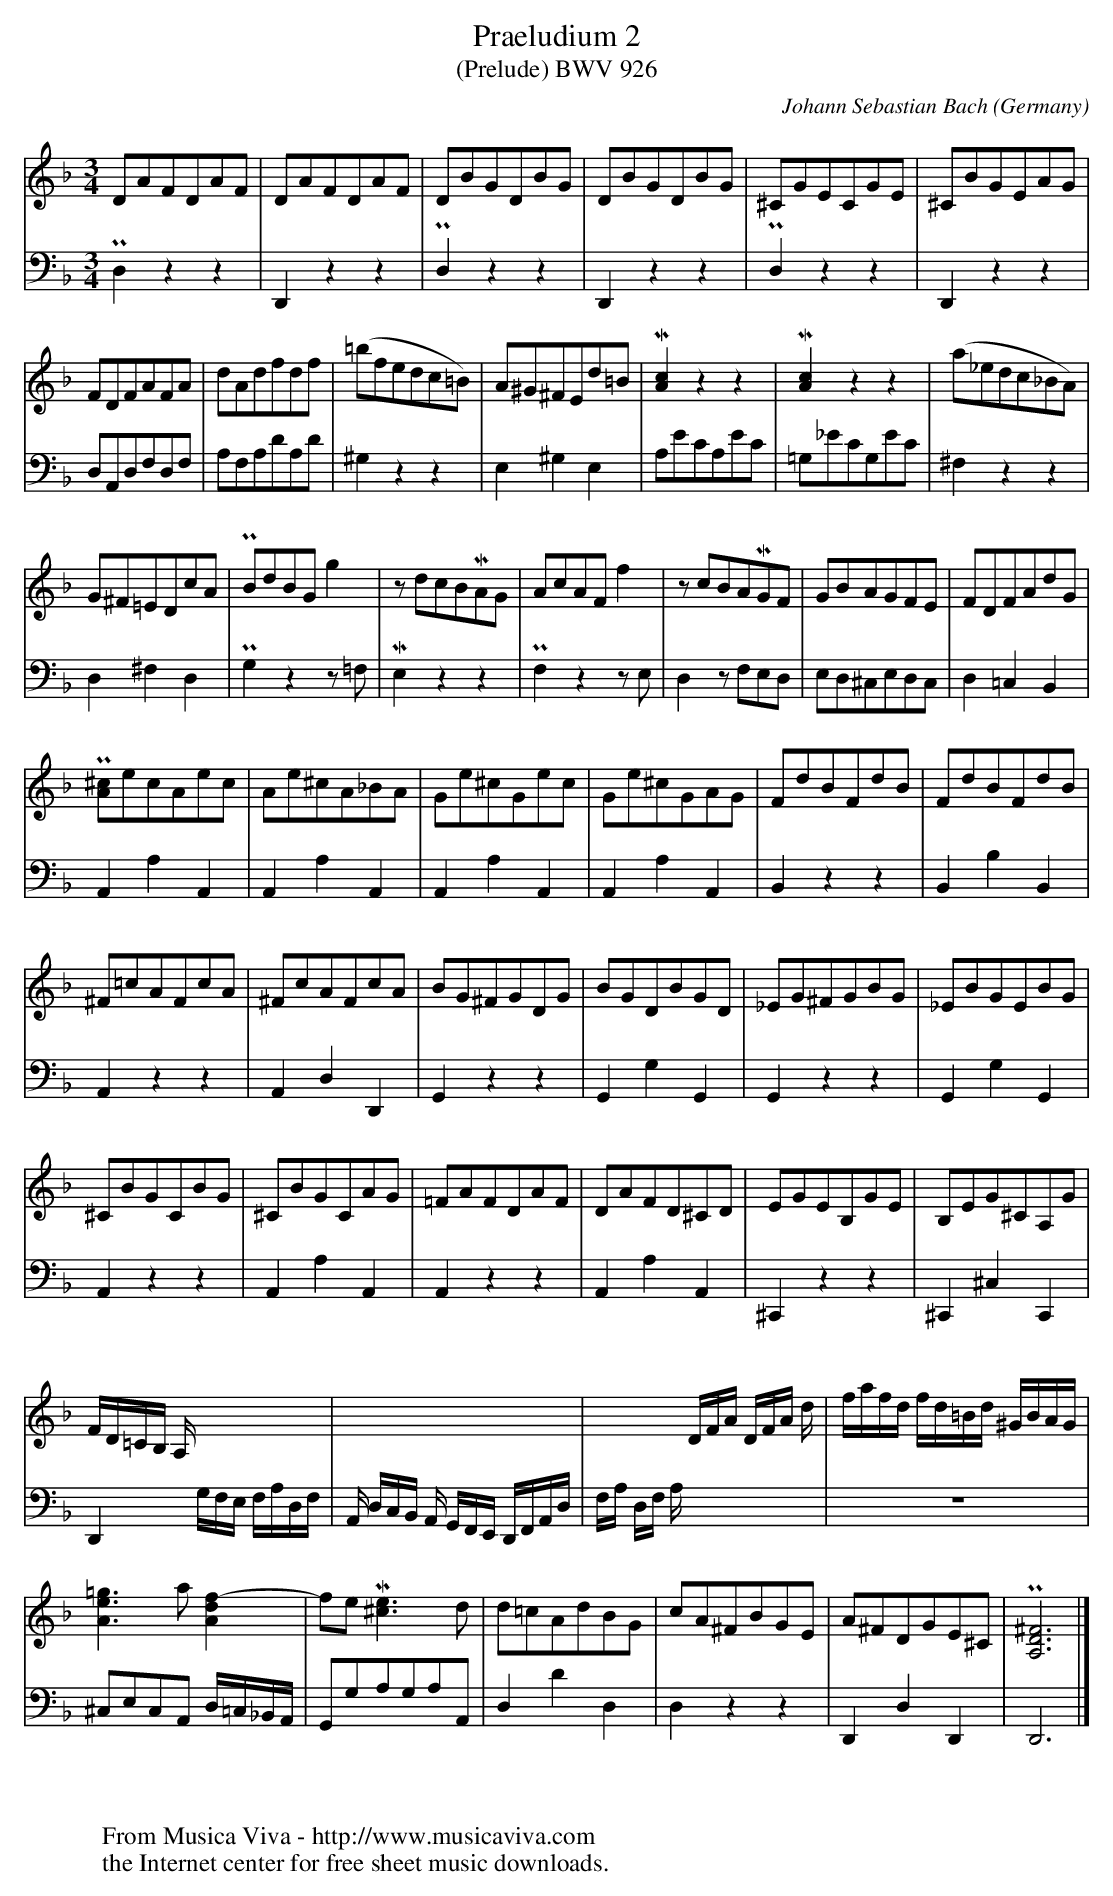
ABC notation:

X:1
T:Praeludium 2
T:(Prelude) BWV 926
C:Johann Sebastian Bach
O:Germany
V:1 Program 1 6 %Harpsichord
V:2 Program 1 6 bass %Harpsichord
M:3/4
L:1/8
K:Dm
V:1
DAFDAF| DAFDAF|DBGDBG|DBGDBG|^CGECGE|^CBGEAG|
V:2
PD,2z2z2|D,,2z2z2|PD,2z2z2|D,,2z2z2|PD,2z2z2|D,,2z2z2|
V:1
FDFAFA|dAdfdf|(=bfedc=B)|A^G^FEd=B|M[c2A2]z2z2|\
M[c2A2]z2z2|(a_edc_BA)|
V:2
D,A,,D,F,D,F,|A,F,A,DA,D|^G,2z2z2|E,2^G,2E,2|\
A,ECA,EC|=G,_ECG,EC|^F,2z2z2|
V:1
G^F=EDcA|PBdBGg2|zdcBMAG|AcAFf2|zcBAMGF|GBAGFE|FDFAdG|
V:2
D,2^F,2D,2|PG,2z2z=F,|ME,2z2z2|PF,2z2zE,|D,2zF,E,D,|\
E,D,^C,E,D,C,|D,2=C,2B,,2|
V:1
P[^cA]ecAec|Ae^cA_BA|Ge^cGec|Ge^cGAG|FdBFdB| FdBFdB|
V:2
A,,2A,2A,,2| A,,2A,2A,,2| A,,2A,2A,,2| A,,2A,2A,,2|B,,2z2z2|B,,2B,2B,,2|
V:1
^F=cAFcA|^FcAFcA|BG^FGDG|BGDBGD|_EG^FGBG|_EBGEBG|
V:2
A,,2z2z2|A,,2D,2D,,2|G,,2z2z2|G,,2G,2G,,2| G,,2z2z2|G,,2G,2G,,2|
V:1
^CBGCBG|^CBGCAG|=FAFDAF|DAFD^CD|EGEB,GE|B,EG^CA,G|
V:2
A,,2z2z2| A,,2A,2A,,2| A,,2z2z2| A,,2A,2A,,2|^C,,2z2z2|^C,,2^C,2C,,2|
V:1
F/D/=C/B,/ A,/ x/xx2|x4x2|x2x/ D/F/A/ D/F/A/ d/|\
f/a/f/d/ f/d/=B/d/ ^G/B/A/G/|
V:2
D,,2 x/ G,/F,/E,/ F,/A,/D,/F,/|\
A,,/ D,/C,/B,,/ A,,/ G,,/F,,/E,,/ D,,/F,,/A,,/D,/|\
F,/A,/ D,/F,/ A,/ x/xx2|z6|
V:1
[A3e3=g3]a [A2d2f2-]|feM[e3^c3]d|d=cAdBG|cA^FBGE|A^FDGE^C|P[A,6D6^F6]|]
V:2
^C,E,C,A,, D,/=C,/_B,,/A,,/|G,,G,A,G,A,A,,|D,2D2D,2|\
D,2z2z2|D,,2D,2D,,2|D,,6|]
W:
W:
W:  From Musica Viva - http://www.musicaviva.com
W:  the Internet center for free sheet music downloads.
